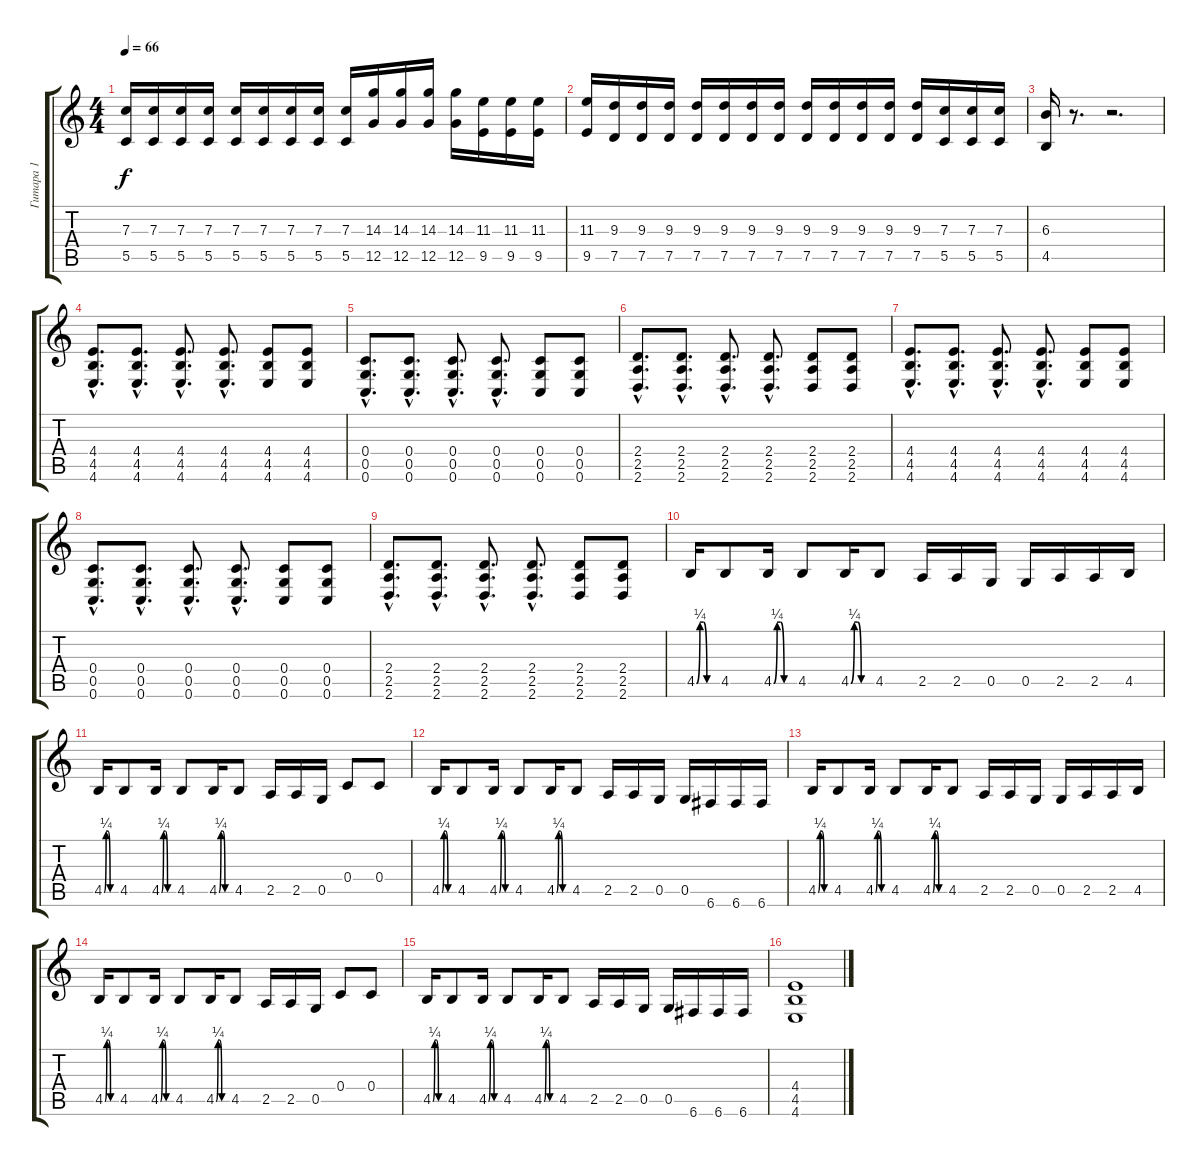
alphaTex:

\track ("Гитара 1" "Гитара 1") {instrument overdrivenguitar}
\staff {score tabs}
\tuning (D4 A3 F3 C3 G2 C2) {hide}
\ts (4 4)
\tempo 66
\clef g2
\ks c
(7.3 5.5).16{dy f} (7.3 5.5).16 (7.3 5.5).16 (7.3 5.5).16 (7.3 5.5).16 (7.3 5.5).16 (7.3 5.5).16 (7.3 5.5).16 (7.3 5.5).16 (14.3 12.5).16 (14.3 12.5).16 (14.3 12.5).16 (14.3 12.5).16 (11.3 9.5).16 (11.3 9.5).16 (11.3 9.5).16 |
(11.3 9.5).16 (9.3 7.5).16 (9.3 7.5).16 (9.3 7.5).16 (9.3 7.5).16 (9.3 7.5).16 (9.3 7.5).16 (9.3 7.5).16 (9.3 7.5).16 (9.3 7.5).16 (9.3 7.5).16 (9.3 7.5).16 (9.3 7.5).16 (7.3 5.5).16 (7.3 5.5).16 (7.3 5.5).16 |
(6.3 4.5).16 r.8{d} r.2{d} |
(4.4{hac} 4.5{hac} 4.6{hac}).8{d} (4.4{hac} 4.5{hac} 4.6{hac}).8{d} (4.4{hac} 4.5{hac} 4.6{hac}).8{d} (4.4{hac} 4.5{hac} 4.6{hac}).8{d} (4.4 4.5 4.6).8 (4.4 4.5 4.6).8 |
(0.4{hac} 0.5{hac} 0.6{hac}).8{d} (0.4{hac} 0.5{hac} 0.6{hac}).8{d} (0.4{hac} 0.5{hac} 0.6{hac}).8{d} (0.4{hac} 0.5{hac} 0.6{hac}).8{d} (0.4 0.5 0.6).8 (0.4 0.5 0.6).8 |
(2.4{hac} 2.5{hac} 2.6{hac}).8{d} (2.4{hac} 2.5{hac} 2.6{hac}).8{d} (2.4{hac} 2.5{hac} 2.6{hac}).8{d} (2.4{hac} 2.5{hac} 2.6{hac}).8{d} (2.4 2.5 2.6).8 (2.4 2.5 2.6).8 |
(4.4{hac} 4.5{hac} 4.6{hac}).8{d} (4.4{hac} 4.5{hac} 4.6{hac}).8{d} (4.4{hac} 4.5{hac} 4.6{hac}).8{d} (4.4{hac} 4.5{hac} 4.6{hac}).8{d} (4.4 4.5 4.6).8 (4.4 4.5 4.6).8 |
(0.4{hac} 0.5{hac} 0.6{hac}).8{d} (0.4{hac} 0.5{hac} 0.6{hac}).8{d} (0.4{hac} 0.5{hac} 0.6{hac}).8{d} (0.4{hac} 0.5{hac} 0.6{hac}).8{d} (0.4 0.5 0.6).8 (0.4 0.5 0.6).8 |
(2.4{hac} 2.5{hac} 2.6{hac}).8{d} (2.4{hac} 2.5{hac} 2.6{hac}).8{d} (2.4{hac} 2.5{hac} 2.6{hac}).8{d} (2.4{hac} 2.5{hac} 2.6{hac}).8{d} (2.4 2.5 2.6).8 (2.4 2.5 2.6).8 |
4.5{be (custom 0 0 10 1 20 1 30 0 60 0)}.16 4.5.8 4.5{be (custom 0 0 10 1 20 1 30 0 60 0)}.16 4.5.8 4.5{be (custom 0 0 10 1 20 1 30 0 60 0)}.16 4.5.8 2.5.16 2.5.16 0.5.16 0.5.16 2.5.16 2.5.16 4.5.16 |
4.5{be (custom 0 0 10 1 20 1 30 0 60 0)}.16 4.5.8 4.5{be (custom 0 0 10 1 20 1 30 0 60 0)}.16 4.5.8 4.5{be (custom 0 0 10 1 20 1 30 0 60 0)}.16 4.5.8 2.5.16 2.5.16 0.5.16 0.4.8 0.4.8 |
4.5{be (custom 0 0 10 1 20 1 30 0 60 0)}.16 4.5.8 4.5{be (custom 0 0 10 1 20 1 30 0 60 0)}.16 4.5.8 4.5{be (custom 0 0 10 1 20 1 30 0 60 0)}.16 4.5.8 2.5.16 2.5.16 0.5.16 0.5.16 6.6.16 6.6.16 6.6.16 |
4.5{be (custom 0 0 10 1 20 1 30 0 60 0)}.16 4.5.8 4.5{be (custom 0 0 10 1 20 1 30 0 60 0)}.16 4.5.8 4.5{be (custom 0 0 10 1 20 1 30 0 60 0)}.16 4.5.8 2.5.16 2.5.16 0.5.16 0.5.16 2.5.16 2.5.16 4.5.16 |
4.5{be (custom 0 0 10 1 20 1 30 0 60 0)}.16 4.5.8 4.5{be (custom 0 0 10 1 20 1 30 0 60 0)}.16 4.5.8 4.5{be (custom 0 0 10 1 20 1 30 0 60 0)}.16 4.5.8 2.5.16 2.5.16 0.5.16 0.4.8 0.4.8 |
4.5{be (custom 0 0 10 1 20 1 30 0 60 0)}.16 4.5.8 4.5{be (custom 0 0 10 1 20 1 30 0 60 0)}.16 4.5.8 4.5{be (custom 0 0 10 1 20 1 30 0 60 0)}.16 4.5.8 2.5.16 2.5.16 0.5.16 0.5.16 6.6.16 6.6.16 6.6.16 |
(4.4 4.5 4.6).1{volume 0}
